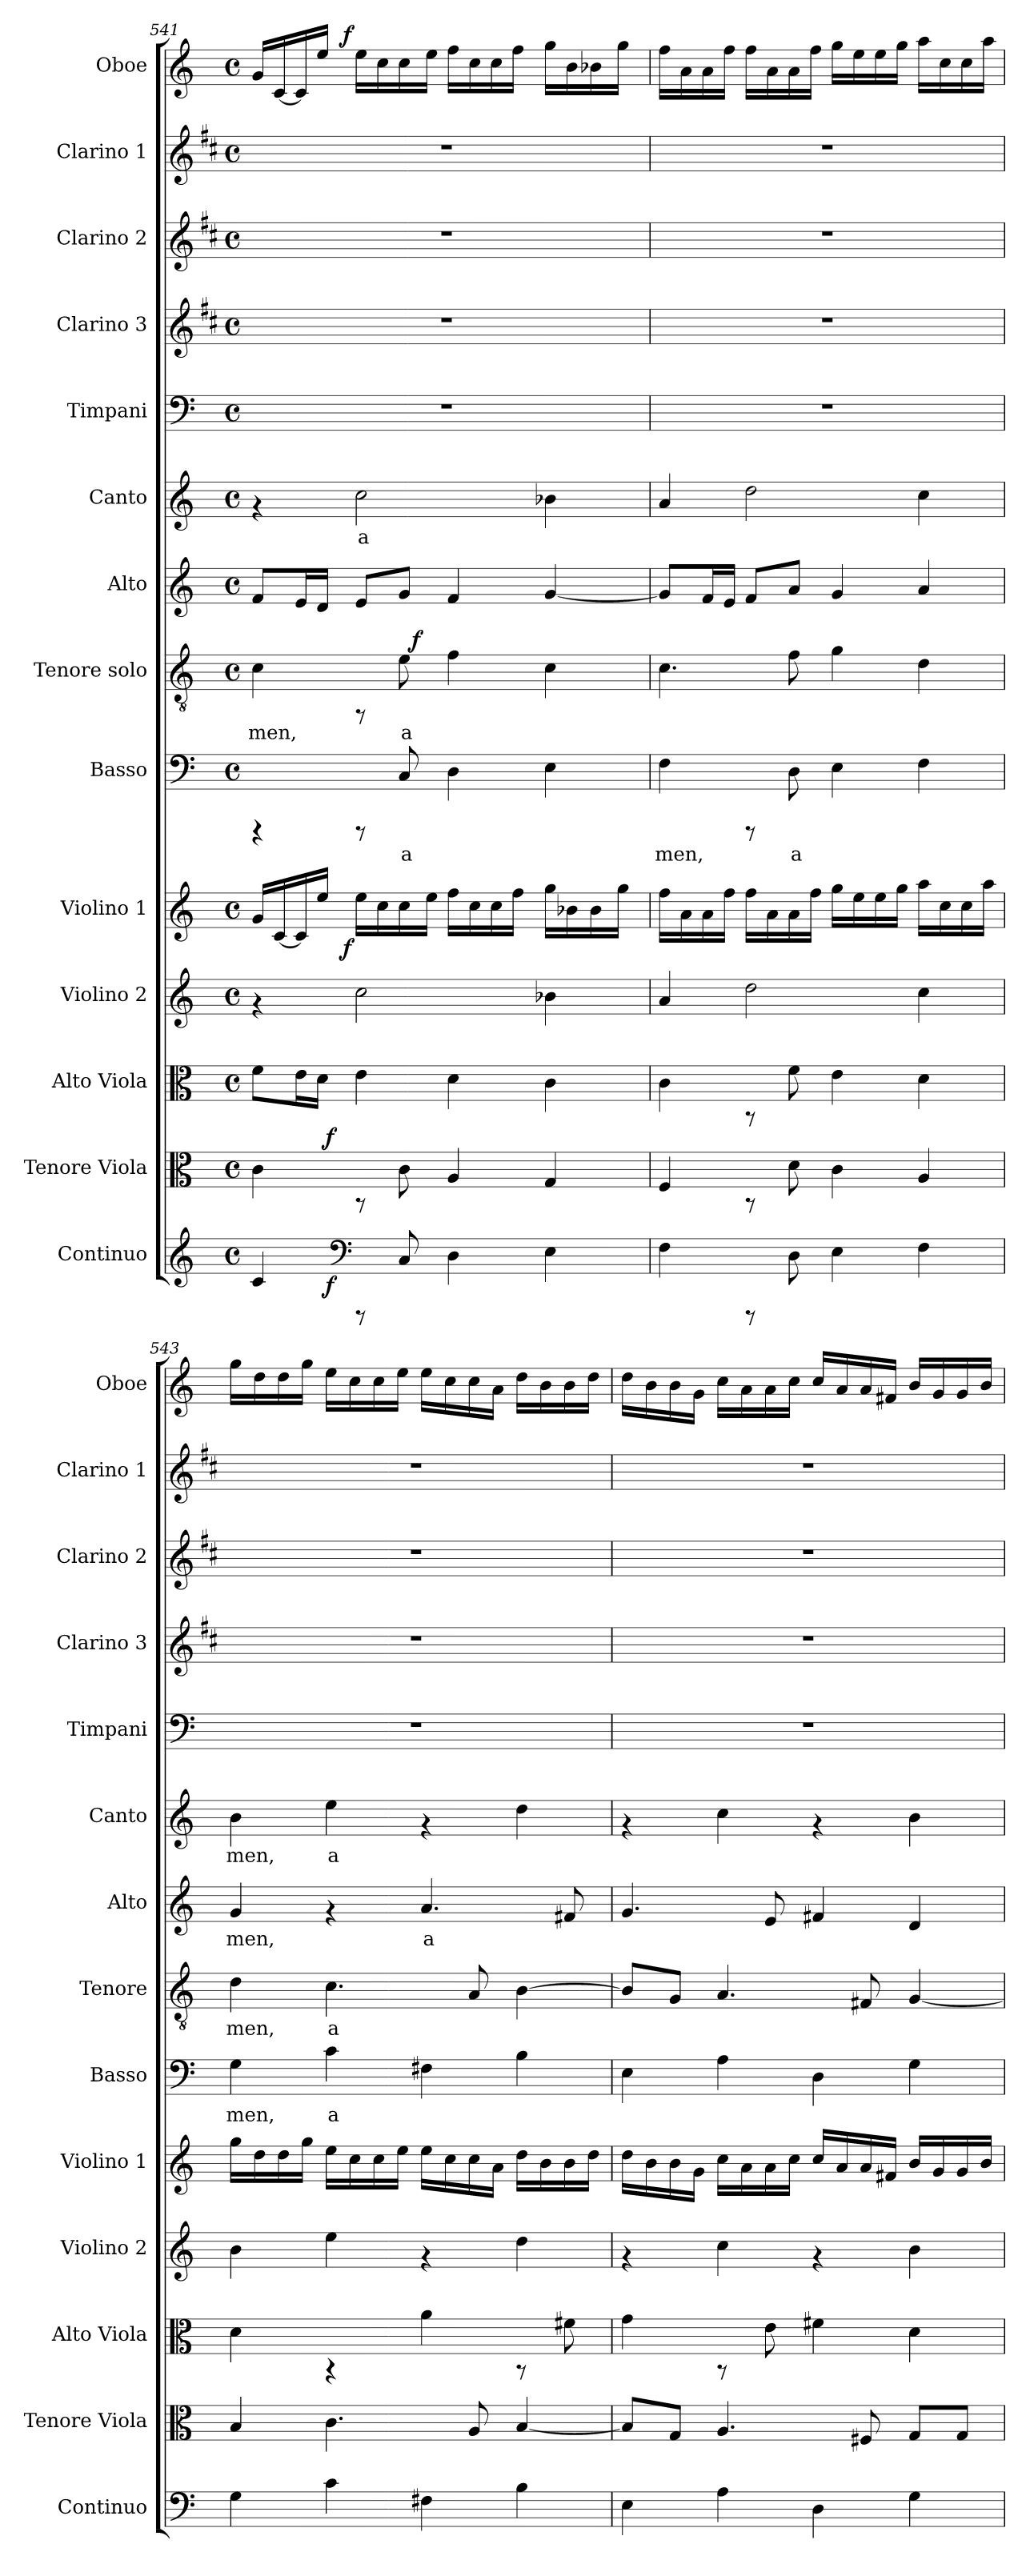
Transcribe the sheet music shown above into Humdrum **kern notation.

**kern	**dynam	**kern	**dynam	**kern	**kern	**kern	**dynam	**kern	**text	**kern	**text	**dynam	**kern	**text	**kern	**text	**kern	**kern	**kern	**kern	**kern	**dynam
*part14	*part14	*part13	*part13	*part12	*part11	*part10	*part10	*part9	*part9	*part8	*part8	*part8	*part7	*part7	*part6	*part6	*part5	*part4	*part3	*part2	*part1	*part1
*staff14	*staff14	*staff13	*staff13	*staff12	*staff11	*staff10	*staff10	*staff9	*staff9	*staff8	*staff8	*staff8	*staff7	*staff7	*staff6	*staff6	*staff5	*staff4	*staff3	*staff2	*staff1	*staff1
*I"Continuo	*	*I"Tenore Viola	*	*I"Alto Viola	*I"Violino 2	*I"Violino 1	*	*I"Basso	*	*I"Tenore solo	*	*	*I"Alto	*	*I"Canto	*	*I"Timpani	*I"Clarino 3	*I"Clarino 2	*I"Clarino 1	*I"Oboe	*
*I'Continuo	*	*I'Tenore Viola	*	*I'Alto Viola	*I'Violino 2	*I'Violino 1	*	*I'Basso	*	*I'Tenore	*	*	*I'Alto	*	*I'Canto	*	*I'Timpani	*I'Clarino 3	*I'Clarino 2	*I'Clarino 1	*I'Oboe	*
!!LO:PB:g=z
*clefG2	*	*clefC3	*	*clefC3	*clefG2	*clefG2	*	*clefF4	*	*clefGv2	*	*	*clefG2	*	*clefG2	*	*clefF4	*clefG2	*clefG2	*clefG2	*clefG2	*
*	*	*	*	*	*	*	*	*	*	*	*	*	*	*	*	*	*	*ITrd1c2	*ITrd1c2	*ITrd1c2	*	*
*k[]	*	*k[]	*	*k[]	*k[]	*k[]	*	*k[]	*	*k[]	*	*	*k[]	*	*k[]	*	*k[]	*k[]	*k[]	*k[]	*k[]	*
*C:	*	*C:	*	*C:	*C:	*C:	*	*C:	*	*C:	*	*	*C:	*	*C:	*	*C:	*C:	*C:	*C:	*C:	*
*M4/4	*	*M4/4	*	*M4/4	*M4/4	*M4/4	*	*M4/4	*	*M4/4	*	*	*M4/4	*	*M4/4	*	*M4/4	*M4/4	*M4/4	*M4/4	*M4/4	*
*met(c)	*	*met(c)	*	*met(c)	*met(c)	*met(c)	*	*met(c)	*	*met(c)	*	*	*met(c)	*	*met(c)	*	*met(c)	*met(c)	*met(c)	*met(c)	*met(c)	*
=541	=541	=541	=541	=541	=541	=541	=541	=541	=541	=541	=541	=541	=541	=541	=541	=541	=541	=541	=541	=541	=541	=541
!	!	!	!	!	!	!	!	!	!	!	!LO:LY:b	!	!	!LO:LY:b:cj	!	!	!LO:N:vis=4	!LO:N:vis=4	!LO:N:vis=4	!LO:N:vis=4	!	!
*^	*	*^	*	*	*	*^	*	*	*	*^	*	*	*	*	*	*	*	*	*	*	*^	*
4c/	8ryy	.	4c\	8ryy	.	8f\L	4rf	16g/L	8...ryy	.	4rCCC	.	4c\	4ryy	-men,	.	8f/L	.	4rf	.	1r	1r	1r	1r	16g/L	8...ryy	.
.	.	.	.	.	.	.	.	[<16c/	.	.	.	.	.	.	.	.	.	.	.	.	.	.	.	.	[<16c/	.	.
!	!	!	!	!	!	!	!	!	!	!	!	!	!	!	!	!	!	!LO:LY:b:cj	!	!	!	!	!	!	!	!	!
.	16ryy	.	.	16ryy	.	16e\	.	16c/]	.	.	.	.	.	.	.	.	16e/	.	.	.	.	.	.	.	16c/]	.	.
!	!	!	!	!	!	!	!	!	!	!	!	!	!	!	!	!	!	!LO:LY:b:cj	!	!	!	!	!	!	!	!	!
.	64ryy	.	.	64ryy	.	16d\J	.	16ee/J	.	.	.	.	.	.	.	.	16d/J	.	.	.	.	.	.	.	16ee/J	.	.
!	!	!LO:DY:b	!	!	!LO:DY:a	!	!	!	!	!	!	!	!	!	!	!	!	!	!	!	!	!	!	!	!	!	!
.	2ryy	f	.	2ryy	f	.	.	.	.	.	.	.	.	.	.	.	.	.	.	.	.	.	.	.	.	.	.
!	!	!	!	!	!	!	!	!	!	!LO:DY:b	!	!	!	!	!	!	!	!	!	!	!	!	!	!	!	!	!LO:DY:a
.	.	.	.	.	.	.	.	.	2ryy	f	.	.	.	.	.	.	.	.	.	.	.	.	.	.	.	2ryy	f
*clefF4	*	*	*	*	*	*	*	*	*	*	*	*	*	*	*	*	*	*	*	*	*	*	*	*	*	*	*
!	!	!	!	!	!	!	!	!	!	!	!	!	!	!	!	!	!	!LO:LY:b:cj	!	!LO:LY:b:cj	!	!	!	!	!	!	!
8rCCC	.	.	8rAA	.	.	4e\	2cc\	16ee\L	.	.	8rCCC	.	8rFF	8ryy	.	.	8e/L	.	2cc\	a-	.	.	.	.	16ee\L	.	.
.	.	.	.	.	.	.	.	16cc\	.	.	.	.	.	.	.	.	.	.	.	.	.	.	.	.	16cc\	.	.
!	!	!	!	!	!	!	!	!	!	!	!	!LO:LY:b:cj	!	!	!LO:LY:b	!	!	!LO:LY:b:cj	!	!	!	!	!	!	!	!	!
8C/	.	.	8c\	.	.	.	.	16cc\	.	.	8C/	a-	8e\	32ryy	a	.	8g/J	.	.	.	.	.	.	.	16cc\	.	.
!	!	!	!	!	!	!	!	!	!	!	!	!	!	!	!	!LO:DY:b	!	!	!	!	!	!	!	!	!	!	!
.	.	.	.	.	.	.	.	.	.	.	.	.	.	2ryy	.	f	.	.	.	.	.	.	.	.	.	.	.
.	.	.	.	.	.	.	.	16ee\J	.	.	.	.	.	.	.	.	.	.	.	.	.	.	.	.	16ee\J	.	.
!	!	!	!	!	!	!	!	!	!	!	!	!LO:LY:b:cj	!	!	!LO:LY:b	!	!	!LO:LY:b:cj	!	!	!	!	!	!	!	!	!
4D\	.	.	4A/	.	.	4d\	.	16ff\L	.	.	4D\	--	4f\	.	.	.	4f/	.	.	.	.	.	.	.	16ff\L	.	.
.	.	.	.	.	.	.	.	16cc\	.	.	.	.	.	.	.	.	.	.	.	.	.	.	.	.	16cc\	.	.
.	.	.	.	.	.	.	.	16cc\	.	.	.	.	.	.	.	.	.	.	.	.	.	.	.	.	16cc\	.	.
.	.	.	.	.	.	.	.	16ff\J	.	.	.	.	.	.	.	.	.	.	.	.	.	.	.	.	16ff\J	.	.
.	4ryy	.	.	4ryy	.	.	.	.	.	.	.	.	.	.	.	.	.	.	.	.	.	.	.	.	.	.	.
.	.	.	.	.	.	.	.	.	4ryy	.	.	.	.	.	.	.	.	.	.	.	.	.	.	.	.	4ryy	.
!	!	!	!	!	!	!	!	!	!	!	!	!LO:LY:b:cj	!	!	!LO:LY:b	!	!	!LO:LY:b:cj	!	!LO:LY:b:cj	!	!	!	!	!	!	!
4E\	.	.	4G/	.	.	4c\	4b-X\	16gg\L	.	.	4E\	--	4c\	.	.	.	[<4g/	.	4b-X\	--	.	.	.	.	16gg\L	.	.
.	.	.	.	.	.	.	.	16b-X\	.	.	.	.	.	.	.	.	.	.	.	.	.	.	.	.	16b\	.	.
.	.	.	.	.	.	.	.	16b-\	.	.	.	.	.	.	.	.	.	.	.	.	.	.	.	.	16b-X\	.	.
.	.	.	.	.	.	.	.	.	.	.	.	.	.	16.ryy	.	.	.	.	.	.	.	.	.	.	.	.	.
.	.	.	.	.	.	.	.	16gg\J	.	.	.	.	.	.	.	.	.	.	.	.	.	.	.	.	16gg\J	.	.
.	32.ryy	.	.	32.ryy	.	.	.	.	.	.	.	.	.	.	.	.	.	.	.	.	.	.	.	.	.	.	.
.	.	.	.	.	.	.	.	.	64ryy	.	.	.	.	.	.	.	.	.	.	.	.	.	.	.	.	64ryy	.
=542	=542	=542	=542	=542	=542	=542	=542	=542	=542	=542	=542	=542	=542	=542	=542	=542	=542	=542	=542	=542	=542	=542	=542	=542	=542	=542	=542
!	!	!	!	!	!	!	!	!	!	!	!	!LO:LY:b:cj	!	!	!LO:LY:b	!	!	!LO:LY:b:cj	!	!LO:LY:b:cj	!	!	!	!	!	!	!
*v	*v	*	*	*	*	*	*	*v	*v	*	*	*	*v	*v	*	*	*	*	*	*	*	*	*	*	*v	*v	*
*	*	*v	*v	*	*	*	*	*	*	*	*	*	*	*	*	*	*	*	*	*	*	*	*
4F\	.	4F/	.	4c\	4a/	16ff\L	.	4F\	-men,	4.c\	.	.	8g/L]	.	4a/	--	1r	1r	1r	1r	16ff\L	.
.	.	.	.	.	.	16a\	.	.	.	.	.	.	.	.	.	.	.	.	.	.	16a\	.
!	!	!	!	!	!	!	!	!	!	!	!	!	!	!LO:LY:b:cj	!	!	!	!	!	!	!	!
.	.	.	.	.	.	16a\	.	.	.	.	.	.	16f/	.	.	.	.	.	.	.	16a\	.
!	!	!	!	!	!	!	!	!	!	!	!	!	!	!LO:LY:b:cj	!	!	!	!	!	!	!	!
.	.	.	.	.	.	16ff\J	.	.	.	.	.	.	16e/J	.	.	.	.	.	.	.	16ff\J	.
!	!	!	!	!	!	!	!	!	!	!	!	!	!	!LO:LY:b:cj	!	!LO:LY:b:cj	!	!	!	!	!	!
8rCCC	.	8rAA	.	8rAA	2dd\	16ff\L	.	8rCCC	.	.	.	.	8f/L	.	2dd\	--	.	.	.	.	16ff\L	.
.	.	.	.	.	.	16a\	.	.	.	.	.	.	.	.	.	.	.	.	.	.	16a\	.
!	!	!	!	!	!	!	!	!	!LO:LY:b:cj	!	!LO:LY:b	!	!	!LO:LY:b:cj	!	!	!	!	!	!	!	!
8D\	.	8d\	.	8f\	.	16a\	.	8D\	a-	8f\	.	.	8a/J	.	.	.	.	.	.	.	16a\	.
.	.	.	.	.	.	16ff\J	.	.	.	.	.	.	.	.	.	.	.	.	.	.	16ff\J	.
!	!	!	!	!	!	!	!	!	!LO:LY:b:cj	!	!LO:LY:b	!	!	!LO:LY:b:cj	!	!	!	!	!	!	!	!
4E\	.	4c\	.	4e\	.	16gg\L	.	4E\	--	4g\	.	.	4g/	.	.	.	.	.	.	.	16gg\L	.
.	.	.	.	.	.	16ee\	.	.	.	.	.	.	.	.	.	.	.	.	.	.	16ee\	.
.	.	.	.	.	.	16ee\	.	.	.	.	.	.	.	.	.	.	.	.	.	.	16ee\	.
.	.	.	.	.	.	16gg\J	.	.	.	.	.	.	.	.	.	.	.	.	.	.	16gg\J	.
!	!	!	!	!	!	!	!	!	!LO:LY:b:cj	!	!LO:LY:b	!	!	!LO:LY:b:cj	!	!LO:LY:b:cj	!	!	!	!	!	!
4F\	.	4A/	.	4d\	4cc\	16aa\L	.	4F\	--	4d\	.	.	4a/	.	4cc\	--	.	.	.	.	16aa\L	.
.	.	.	.	.	.	16cc\	.	.	.	.	.	.	.	.	.	.	.	.	.	.	16cc\	.
.	.	.	.	.	.	16cc\	.	.	.	.	.	.	.	.	.	.	.	.	.	.	16cc\	.
.	.	.	.	.	.	16aa\J	.	.	.	.	.	.	.	.	.	.	.	.	.	.	16aa\J	.
=543	=543	=543	=543	=543	=543	=543	=543	=543	=543	=543	=543	=543	=543	=543	=543	=543	=543	=543	=543	=543	=543	=543
!	!	!	!	!	!	!	!	!	!LO:LY:b:cj	!	!LO:LY:b	!	!	!LO:LY:b:cj	!	!LO:LY:b:cj	!	!	!	!	!	!
4G\	.	4B/	.	4d\	4b\	16gg\L	.	4G\	-men,	4d\	men,	.	4g/	men,	4b\	-men,	1r	1r	1r	1r	16gg\L	.
.	.	.	.	.	.	16dd\	.	.	.	.	.	.	.	.	.	.	.	.	.	.	16dd\	.
.	.	.	.	.	.	16dd\	.	.	.	.	.	.	.	.	.	.	.	.	.	.	16dd\	.
.	.	.	.	.	.	16gg\J	.	.	.	.	.	.	.	.	.	.	.	.	.	.	16gg\J	.
!	!	!	!	!	!	!	!	!	!LO:LY:b:cj	!	!LO:LY:b	!	!	!	!	!LO:LY:b:cj	!	!	!	!	!	!
4c\	.	4.c\	.	4rAA	4ee\	16ee\L	.	4c\	a-	4.c\	a	.	4rf	.	4ee\	a-	.	.	.	.	16ee\L	.
.	.	.	.	.	.	16cc\	.	.	.	.	.	.	.	.	.	.	.	.	.	.	16cc\	.
.	.	.	.	.	.	16cc\	.	.	.	.	.	.	.	.	.	.	.	.	.	.	16cc\	.
.	.	.	.	.	.	16ee\J	.	.	.	.	.	.	.	.	.	.	.	.	.	.	16ee\J	.
!	!	!	!	!	!	!	!	!	!LO:LY:b:cj	!	!	!	!	!LO:LY:b:cj	!	!	!	!	!	!	!	!
4F#X\	.	.	.	4a\	4rf	16ee\L	.	4F#X\	--	.	.	.	4.a/	a	4rf	.	.	.	.	.	16ee\L	.
.	.	.	.	.	.	16cc\	.	.	.	.	.	.	.	.	.	.	.	.	.	.	16cc\	.
!	!	!	!	!	!	!	!	!	!	!	!LO:LY:b	!	!	!	!	!	!	!	!	!	!	!
.	.	8A/	.	.	.	16cc\	.	.	.	8A/	.	.	.	.	.	.	.	.	.	.	16cc\	.
.	.	.	.	.	.	16a\J	.	.	.	.	.	.	.	.	.	.	.	.	.	.	16a\J	.
!	!	!	!	!	!	!	!	!	!LO:LY:b:cj	!	!LO:LY:b	!	!	!	!	!LO:LY:b:cj	!	!	!	!	!	!
4B\	.	[<4B/	.	8rAA	4dd\	16dd\L	.	4B\	--	[>4B\	.	.	.	.	4dd\	--	.	.	.	.	16dd\L	.
.	.	.	.	.	.	16b\	.	.	.	.	.	.	.	.	.	.	.	.	.	.	16b\	.
!	!	!	!	!	!	!	!	!	!	!	!	!	!	!LO:LY:b:cj	!	!	!	!	!	!	!	!
.	.	.	.	8f#X\	.	16b\	.	.	.	.	.	.	8f#X/	.	.	.	.	.	.	.	16b\	.
.	.	.	.	.	.	16dd\J	.	.	.	.	.	.	.	.	.	.	.	.	.	.	16dd\J	.
=544	=544	=544	=544	=544	=544	=544	=544	=544	=544	=544	=544	=544	=544	=544	=544	=544	=544	=544	=544	=544	=544	=544
!	!	!	!	!	!	!	!	!	!LO:LY:b:cj	!	!LO:LY:b	!	!	!LO:LY:b:cj	!	!	!	!	!	!	!	!
4E\	.	8B/L]	.	4g\	4rf	16dd\L	.	4E\	--	8B/L]	.	.	4.g/	.	4rf	.	1r	1r	1r	1r	16dd\L	.
.	.	.	.	.	.	16b\	.	.	.	.	.	.	.	.	.	.	.	.	.	.	16b\	.
!	!	!	!	!	!	!	!	!	!	!	!LO:LY:b	!	!	!	!	!	!	!	!	!	!	!
.	.	8G/J	.	.	.	16b\	.	.	.	8G/J	.	.	.	.	.	.	.	.	.	.	16b\	.
.	.	.	.	.	.	16g\J	.	.	.	.	.	.	.	.	.	.	.	.	.	.	16g\J	.
!	!	!	!	!	!	!	!	!	!LO:LY:b:cj	!	!LO:LY:b	!	!	!	!	!LO:LY:b:cj	!	!	!	!	!	!
4A\	.	4.A/	.	8rAA	4cc\	16cc\L	.	4A\	--	4.A/	.	.	.	.	4cc\	--	.	.	.	.	16cc\L	.
.	.	.	.	.	.	16a\	.	.	.	.	.	.	.	.	.	.	.	.	.	.	16a\	.
!	!	!	!	!	!	!	!	!	!	!	!	!	!	!LO:LY:b:cj	!	!	!	!	!	!	!	!
.	.	.	.	8e\	.	16a\	.	.	.	.	.	.	8e/	.	.	.	.	.	.	.	16a\	.
.	.	.	.	.	.	16cc\J	.	.	.	.	.	.	.	.	.	.	.	.	.	.	16cc\J	.
!	!	!	!	!	!	!	!	!	!LO:LY:b:cj	!	!	!	!	!LO:LY:b:cj	!	!	!	!	!	!	!	!
4D\	.	.	.	4f#X\	4rf	16cc/L	.	4D\	--	.	.	.	4f#X/	.	4rf	.	.	.	.	.	16cc/L	.
.	.	.	.	.	.	16a/	.	.	.	.	.	.	.	.	.	.	.	.	.	.	16a/	.
!	!	!	!	!	!	!	!	!	!	!	!LO:LY:b	!	!	!	!	!	!	!	!	!	!	!
.	.	8F#X/	.	.	.	16a/	.	.	.	8F#X/	.	.	.	.	.	.	.	.	.	.	16a/	.
.	.	.	.	.	.	16f#X/J	.	.	.	.	.	.	.	.	.	.	.	.	.	.	16f#X/J	.
!	!	!	!	!	!	!	!	!	!LO:LY:b:cj	!	!LO:LY:b	!	!	!LO:LY:b:cj	!	!LO:LY:b:cj	!	!	!	!	!	!
4G\	.	8G/L	.	4d\	4b\	16b/L	.	4G\	--	[<4G/	.	.	4d/	.	4b\	--	.	.	.	.	16b/L	.
.	.	.	.	.	.	16g/	.	.	.	.	.	.	.	.	.	.	.	.	.	.	16g/	.
.	.	8G/J	.	.	.	16g/	.	.	.	.	.	.	.	.	.	.	.	.	.	.	16g/	.
.	.	.	.	.	.	16b/J	.	.	.	.	.	.	.	.	.	.	.	.	.	.	16b/J	.
=	=	=	=	=	=	=	=	=	=	=	=	=	=	=	=	=	=	=	=	=	=	=
*-	*-	*-	*-	*-	*-	*-	*-	*-	*-	*-	*-	*-	*-	*-	*-	*-	*-	*-	*-	*-	*-	*-
